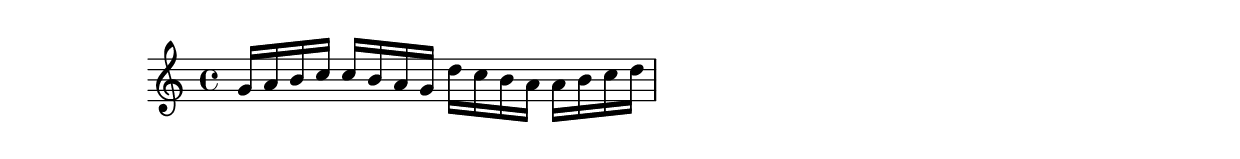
\score{
	\notes\relative c''{
%		\stemUp
%		[a16 b b c]
%		[c b b a]
%		\stemDown
%		[c b b a]
%		[a b b c]
		\stemUp
		[g16 a b c]
		[c b a g]
		\stemDown
		[d' c b a]
		[a b c d]
	}
	\paper{
		linewidth=-1.;
	}
}
\version "1.3.117";
